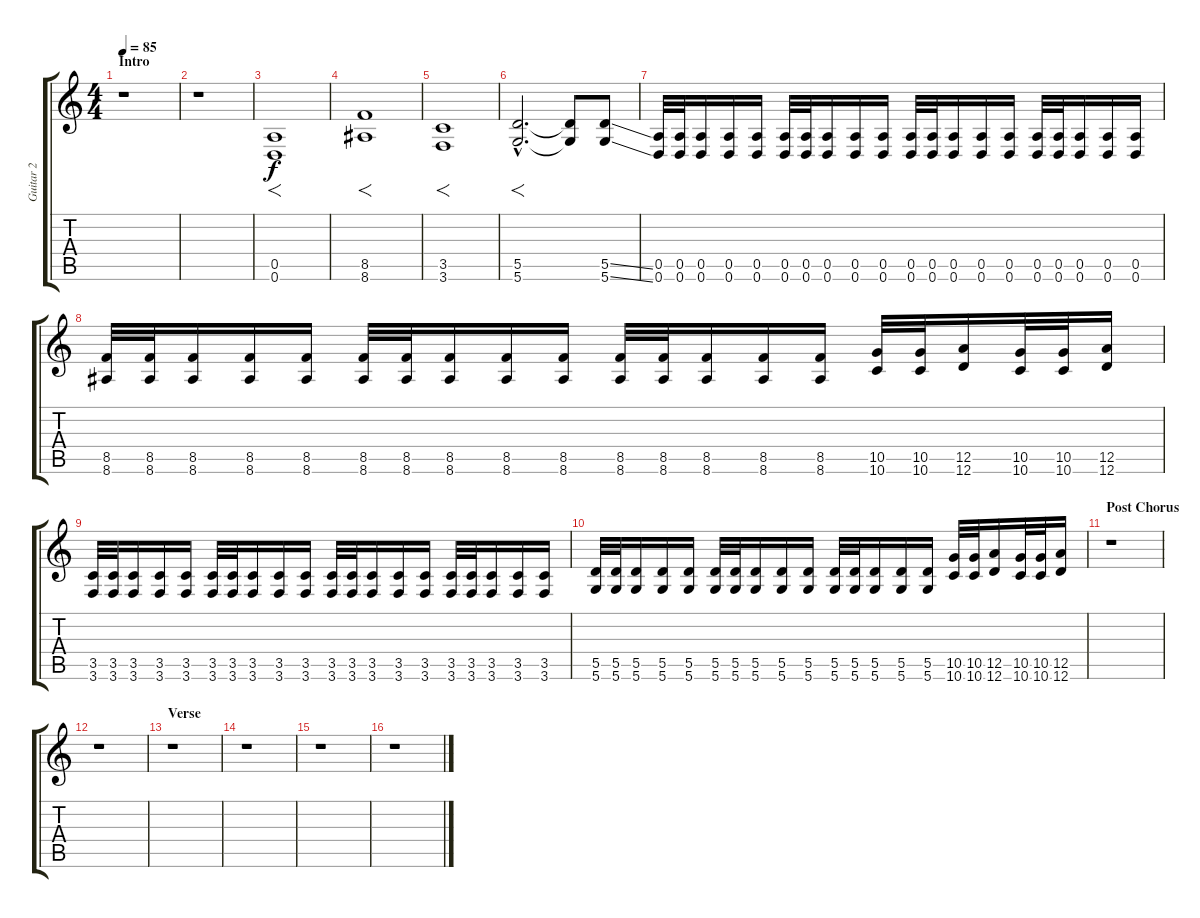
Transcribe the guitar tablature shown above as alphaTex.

\track ("Guitar 2" "Guitar 2") {instrument distortionguitar}
\staff {score tabs}
\tuning (E4 B3 G3 D3 A2 D2) {hide}
\ts (4 4)
\section ("" "Intro")
\tempo 85
\clef g2
\ks c
r.1{dy f instrument distortionguitar} |
r.1 |
(0.5 0.6).1{f} |
(8.5 8.6).1{f} |
(3.5 3.6).1{f} |
(5.5{hac} 5.6{hac}).2{f d} (5.5{t} 5.6{t}).8 (5.5{ss} 5.6{ss}).8 |
(0.5 0.6).32 (0.5 0.6).32 (0.5 0.6).16 (0.5 0.6).16 (0.5 0.6).16 (0.5 0.6).32 (0.5 0.6).32 (0.5 0.6).16 (0.5 0.6).16 (0.5 0.6).16 (0.5 0.6).32 (0.5 0.6).32 (0.5 0.6).16 (0.5 0.6).16 (0.5 0.6).16 (0.5 0.6).32 (0.5 0.6).32 (0.5 0.6).16 (0.5 0.6).16 (0.5 0.6).16 |
(8.5 8.6).32 (8.5 8.6).32 (8.5 8.6).16 (8.5 8.6).16 (8.5 8.6).16 (8.5 8.6).32 (8.5 8.6).32 (8.5 8.6).16 (8.5 8.6).16 (8.5 8.6).16 (8.5 8.6).32 (8.5 8.6).32 (8.5 8.6).16 (8.5 8.6).16 (8.5 8.6).16 (10.5 10.6).32 (10.5 10.6).32 (12.5 12.6).16 (10.5 10.6).32 (10.5 10.6).32 (12.5 12.6).16 |
(3.5 3.6).32 (3.5 3.6).32 (3.5 3.6).16 (3.5 3.6).16 (3.5 3.6).16 (3.5 3.6).32 (3.5 3.6).32 (3.5 3.6).16 (3.5 3.6).16 (3.5 3.6).16 (3.5 3.6).32 (3.5 3.6).32 (3.5 3.6).16 (3.5 3.6).16 (3.5 3.6).16 (3.5 3.6).32 (3.5 3.6).32 (3.5 3.6).16 (3.5 3.6).16 (3.5 3.6).16 |
(5.5 5.6).32 (5.5 5.6).32 (5.5 5.6).16 (5.5 5.6).16 (5.5 5.6).16 (5.5 5.6).32 (5.5 5.6).32 (5.5 5.6).16 (5.5 5.6).16 (5.5 5.6).16 (5.5 5.6).32 (5.5 5.6).32 (5.5 5.6).16 (5.5 5.6).16 (5.5 5.6).16 (10.5 10.6).32 (10.5 10.6).32 (12.5 12.6).16 (10.5 10.6).32 (10.5 10.6).32 (12.5 12.6).16 |
\section ("" "Post Chorus")
r.1 |
r.1 |
\section ("" "Verse")
r.1 |
r.1 |
r.1 |
r.1
